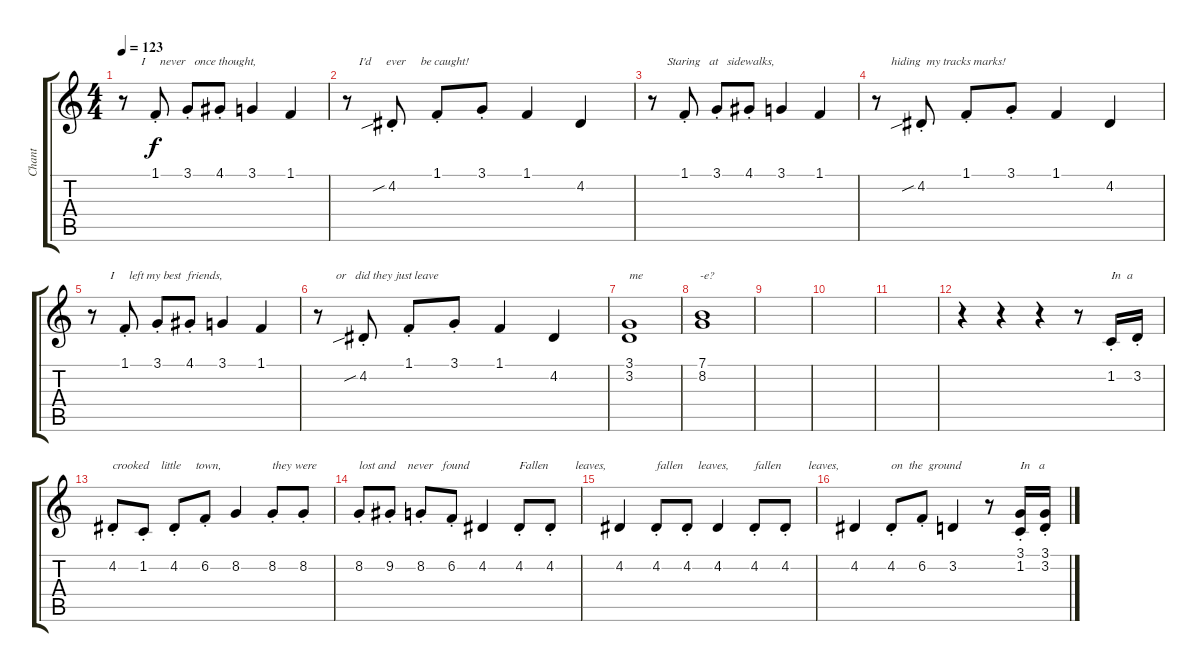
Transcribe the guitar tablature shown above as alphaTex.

\track ("Chant" "Chant") {instrument violin}
\staff {score tabs}
\tuning (E4 B3 G3 D3 A2 E2) {hide}
\ts (4 4)
\tempo 123
\clef g2
\ks c
r.8{txt "      I     never   once thought," dy f} 1.1{st}.8 3.1{st}.8 4.1{st}.8 3.1.4 1.1.4 |
r.8{txt "    I'd     ever     be caught!"} 4.2{sib st}.8 1.1{st}.8 3.1{st}.8 1.1.4 4.2.4 |
r.8{txt "     Staring   at   sidewalks,"} 1.1{st}.8 3.1{st}.8 4.1{st}.8 3.1.4 1.1.4 |
r.8{txt "     hiding  my tracks marks!"} 4.2{sib st}.8 1.1{st}.8 3.1{st}.8 1.1.4 4.2.4 |
r.8{txt "      I     left my best  friends,"} 1.1{st}.8 3.1{st}.8 4.1{st}.8 3.1.4 1.1.4 |
r.8{txt "      or   did they just leave"} 4.2{sib st}.8 1.1{st}.8 3.1{st}.8 1.1.4 4.2.4 |
(3.1 3.2).1{txt "me                   -e?"} |
(7.1 8.2).1 |
|
|
|
r.4 r.4 r.4 r.8 1.2{st}.16{txt "In  a"} 3.2{st}.16 |
4.2{st}.8{txt "crooked    little     town,"} 1.2{st}.8 4.2{st}.8 6.2{st}.8 8.2.4 8.2{st}.8{txt "they were"} 8.2{st}.8 |
8.2{st}.8{txt "lost and    never   found"} 9.2{st}.8 8.2{st}.8 6.2{st}.8 4.2.4 4.2{st}.8{txt "Fallen         leaves,"} 4.2{st}.8 |
4.2.4 4.2{st}.8{txt "fallen     leaves,"} 4.2{st}.8 4.2.4 4.2{st}.8{txt "fallen         leaves,"} 4.2{st}.8 |
4.2.4 4.2{st}.8{txt "on  the  ground"} 6.2{st}.8 3.2.4 r.8 (3.1{st} 1.2{st}).16{txt "In   a"} (3.1{st} 3.2{st}).16
